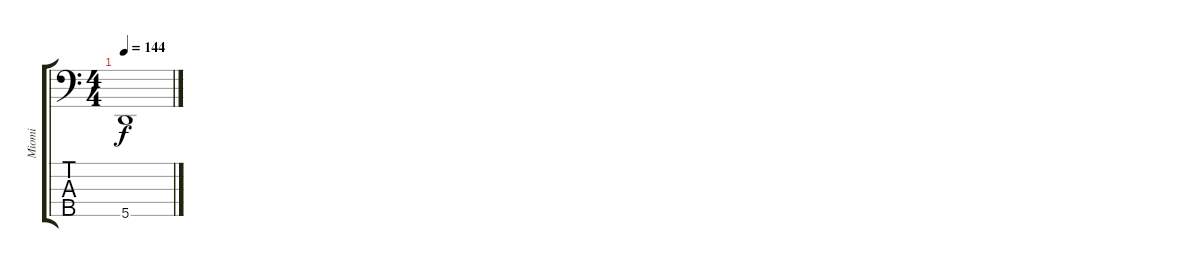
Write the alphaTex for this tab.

\track ("Miomi" "Miomi") {instrument electricbassfinger}
\staff {score tabs}
\tuning (G2 D2 A1 E1 A0) {hide}
\ts (4 4)
\tempo 144
\clef f4
\ks c
5.5.1{dy f}
